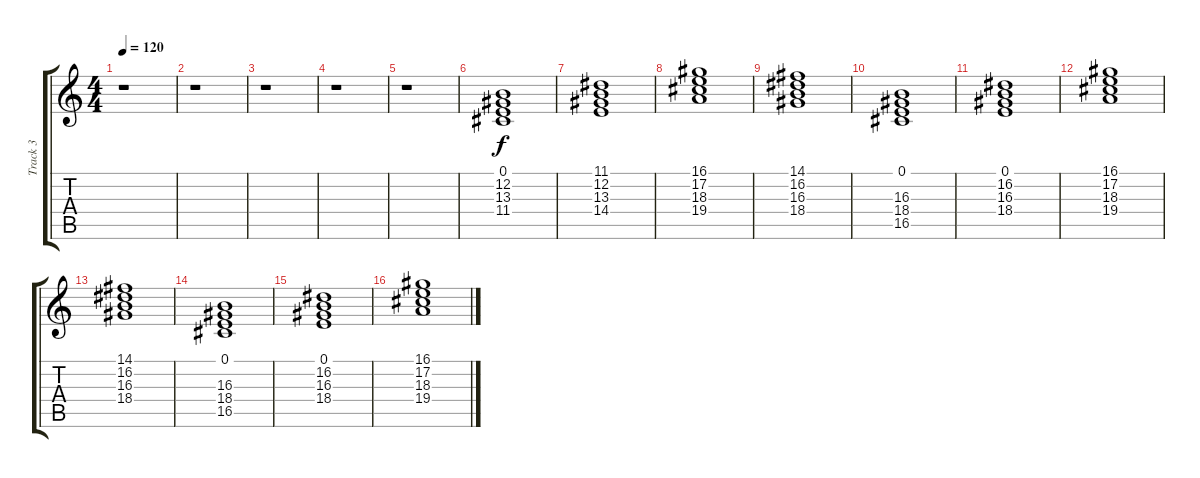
\track ("Track 3" "Track 3") {instrument electricpiano2}
\staff {score tabs}
\tuning (E4 B3 G3 D3 A2 E2) {hide}
\ts (4 4)
\tempo 120
\clef g2
\ks c
r.1{dy ff} |
r.1 |
r.1 |
r.1 |
r.1 |
(0.1 12.2 13.3 11.4).1{dy f} |
(11.1 12.2 13.3 14.4).1 |
(16.1 17.2 18.3 19.4).1 |
(14.1 16.2 16.3 18.4).1 |
(0.1 16.3 18.4 16.5).1 |
(0.1 16.2 16.3 18.4).1 |
(16.1 17.2 18.3 19.4).1 |
(14.1 16.2 16.3 18.4).1 |
(0.1 16.3 18.4 16.5).1 |
(0.1 16.2 16.3 18.4).1 |
(16.1 17.2 18.3 19.4).1
